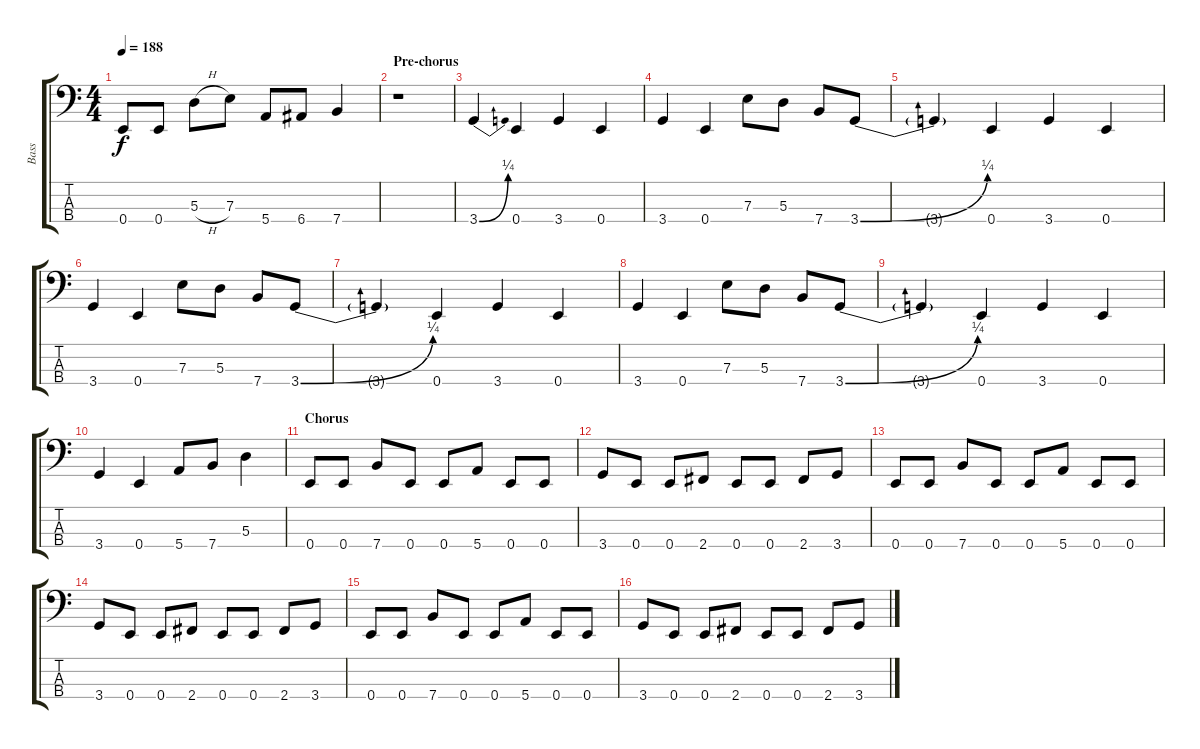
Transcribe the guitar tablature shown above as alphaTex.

\track ("Bass" "Bass") {instrument electricbassfinger}
\staff {score tabs}
\tuning (G2 D2 A1 E1) {hide}
\ts (4 4)
\tempo 188
\clef f4
\ks c
0.4.8{dy f} 0.4.8 5.3{h}.8 7.3.8 5.4.8 6.4.8 7.4.4 |
\section ("" "Pre-chorus")
r.1 |
3.4{be (bend 0 0 60 1)}.4 0.4.4 3.4.4 0.4.4 |
3.4.4 0.4.4 7.3.8 5.3.8 7.4.8 3.4{be (bend 0 0 60 1)}.8 |
3.4{t}.4 0.4.4 3.4.4 0.4.4 |
3.4.4 0.4.4 7.3.8 5.3.8 7.4.8 3.4{be (bend 0 0 60 1)}.8 |
3.4{t}.4 0.4.4 3.4.4 0.4.4 |
3.4.4 0.4.4 7.3.8 5.3.8 7.4.8 3.4{be (bend 0 0 60 1)}.8 |
3.4{t}.4 0.4.4 3.4.4 0.4.4 |
3.4.4 0.4.4 5.4.8 7.4.8 5.3.4 |
\section ("" "Chorus")
0.4.8 0.4.8 7.4.8 0.4.8 0.4.8 5.4.8 0.4.8 0.4.8 |
3.4.8 0.4.8 0.4.8 2.4.8 0.4.8 0.4.8 2.4.8 3.4.8 |
0.4.8 0.4.8 7.4.8 0.4.8 0.4.8 5.4.8 0.4.8 0.4.8 |
3.4.8 0.4.8 0.4.8 2.4.8 0.4.8 0.4.8 2.4.8 3.4.8 |
0.4.8 0.4.8 7.4.8 0.4.8 0.4.8 5.4.8 0.4.8 0.4.8 |
3.4.8 0.4.8 0.4.8 2.4.8 0.4.8 0.4.8 2.4.8 3.4.8
